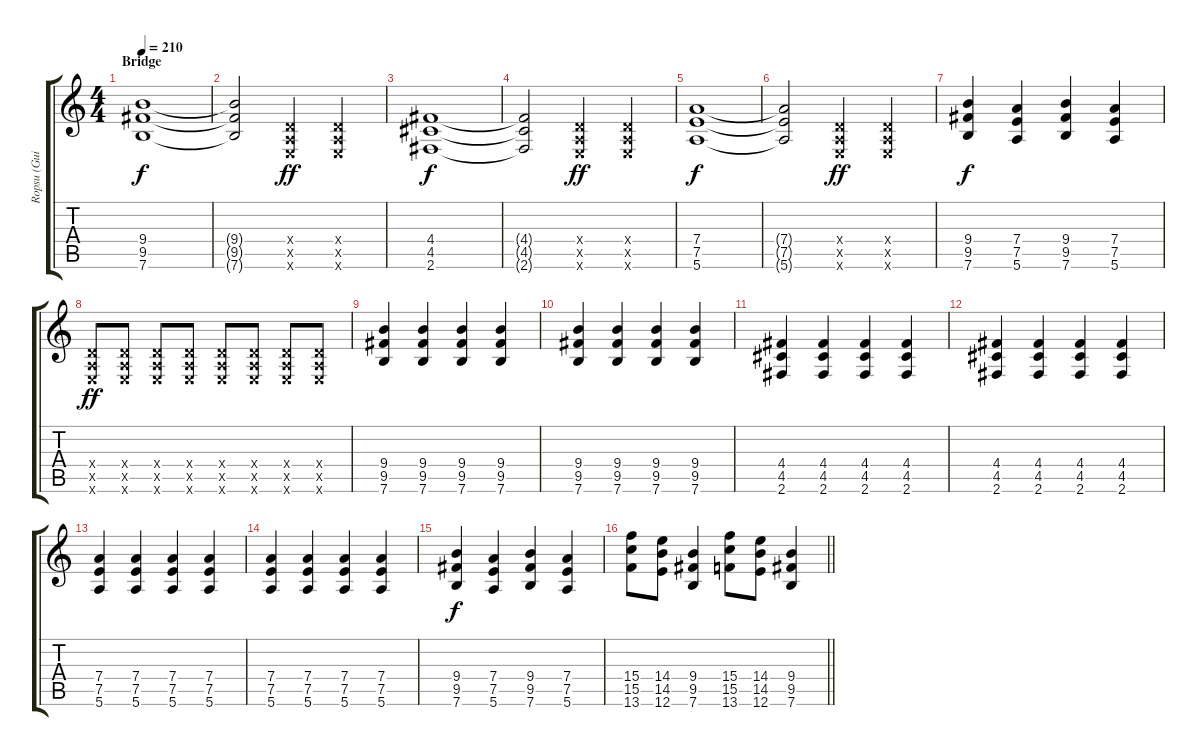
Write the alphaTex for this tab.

\track ("Ropsu (Guitar II)" "Ropsu (Gui") {instrument overdrivenguitar}
\staff {score tabs}
\tuning (E4 B3 G3 D3 A2 E2) {hide}
\ts (4 4)
\section ("" "Bridge")
\tempo 210
\clef g2
\ks c
(9.4 9.5 7.6).1{dy f} |
(9.4{t} 9.5{t} 7.6{t}).2 (0.4{x} 0.5{x} 0.6{x}).4{dy ff} (0.4{x} 0.5{x} 0.6{x}).4 |
(4.4 4.5 2.6).1{dy f} |
(4.4{t} 4.5{t} 2.6{t}).2 (0.4{x} 0.5{x} 0.6{x}).4{dy ff} (0.4{x} 0.5{x} 0.6{x}).4 |
(7.4 7.5 5.6).1{dy f} |
(7.4{t} 7.5{t} 5.6{t}).2 (0.4{x} 0.5{x} 0.6{x}).4{dy ff} (0.4{x} 0.5{x} 0.6{x}).4 |
(9.4 9.5 7.6).4{dy f} (7.4 7.5 5.6).4 (9.4 9.5 7.6).4 (7.4 7.5 5.6).4 |
(0.4{x} 0.5{x} 0.6{x}).8{dy ff} (0.4{x} 0.5{x} 0.6{x}).8 (0.4{x} 0.5{x} 0.6{x}).8 (0.4{x} 0.5{x} 0.6{x}).8 (0.4{x} 0.5{x} 0.6{x}).8 (0.4{x} 0.5{x} 0.6{x}).8 (0.4{x} 0.5{x} 0.6{x}).8 (0.4{x} 0.5{x} 0.6{x}).8 |
(9.4 9.5 7.6).4 (9.4 9.5 7.6).4 (9.4 9.5 7.6).4 (9.4 9.5 7.6).4 |
(9.4 9.5 7.6).4 (9.4 9.5 7.6).4 (9.4 9.5 7.6).4 (9.4 9.5 7.6).4 |
(4.4 4.5 2.6).4 (4.4 4.5 2.6).4 (4.4 4.5 2.6).4 (4.4 4.5 2.6).4 |
(4.4 4.5 2.6).4 (4.4 4.5 2.6).4 (4.4 4.5 2.6).4 (4.4 4.5 2.6).4 |
(7.4 7.5 5.6).4 (7.4 7.5 5.6).4 (7.4 7.5 5.6).4 (7.4 7.5 5.6).4 |
(7.4 7.5 5.6).4 (7.4 7.5 5.6).4 (7.4 7.5 5.6).4 (7.4 7.5 5.6).4 |
(9.4 9.5 7.6).4{dy f} (7.4 7.5 5.6).4 (9.4 9.5 7.6).4 (7.4 7.5 5.6).4 |
\barLineRight lightlight
(15.4 15.5 13.6).8 (14.4 14.5 12.6).8 (9.4 9.5 7.6).4 (15.4 15.5 13.6).8 (14.4 14.5 12.6).8 (9.4 9.5 7.6).4
